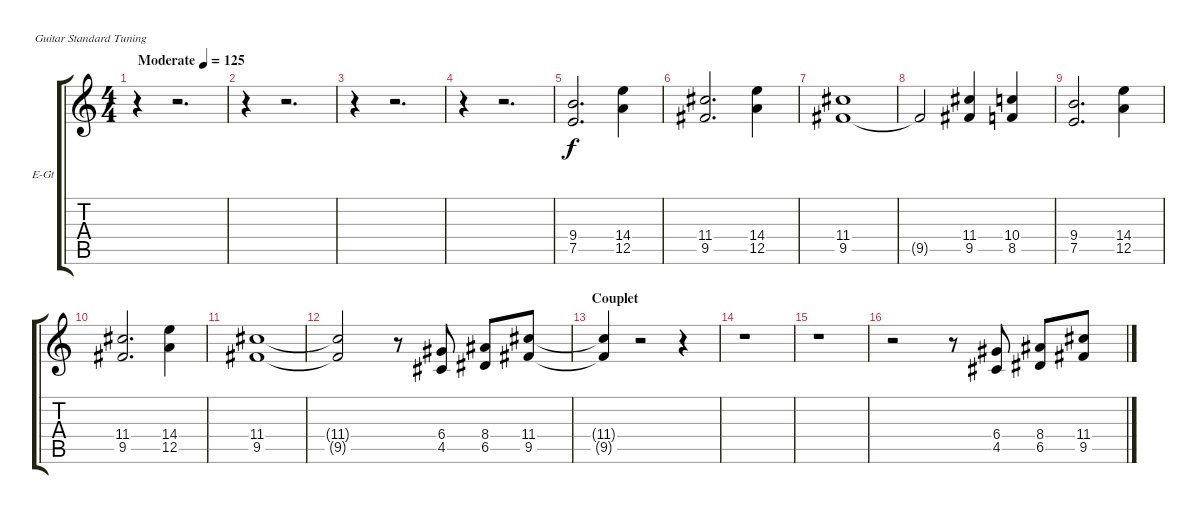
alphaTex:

\bracketExtendMode groupsimilarinstruments
\firstSystemTrackNameOrientation horizontal
\otherSystemsTrackNameOrientation horizontal
\track ("guitare" "E-Gt") {instrument distortionguitar}
\staff {score tabs}
\tuning (E4 B3 G3 D3 A2 E2)
\ts (4 4)
\beaming (8 2 2 2 2)
\tempo (125 "Moderate")
\clef g2
\ks c
r.4{dy f instrument distortionguitar} r.2{d} |
r.4 r.2{d} |
r.4 r.2{d} |
r.4 r.2{d} |
(9.4 7.5).2{d lyrics (0 "") lyrics (1 "") lyrics (2 "") lyrics (3 "") lyrics (4 "")} (14.4 12.5).4 |
(11.4 9.5).2{d} (14.4 12.5).4 |
(11.4 9.5).1 |
9.5{t}.2 (11.4 9.5).4 (10.4 8.5).4 |
(9.4 7.5).2{d} (14.4 12.5).4 |
(11.4 9.5).2{d} (14.4 12.5).4 |
(11.4 9.5).1 |
(11.4{t} 9.5{t}).2 r.8 (6.4 4.5).8 (8.4 6.5).8 (9.5 11.4).8 |
\section ("" "Couplet")
(11.4{t} 9.5{t}).4 r.2 r.4 |
r.1 |
r.1 |
r.2 r.8 (6.4 4.5).8 (8.4 6.5).8 (9.5 11.4).8
